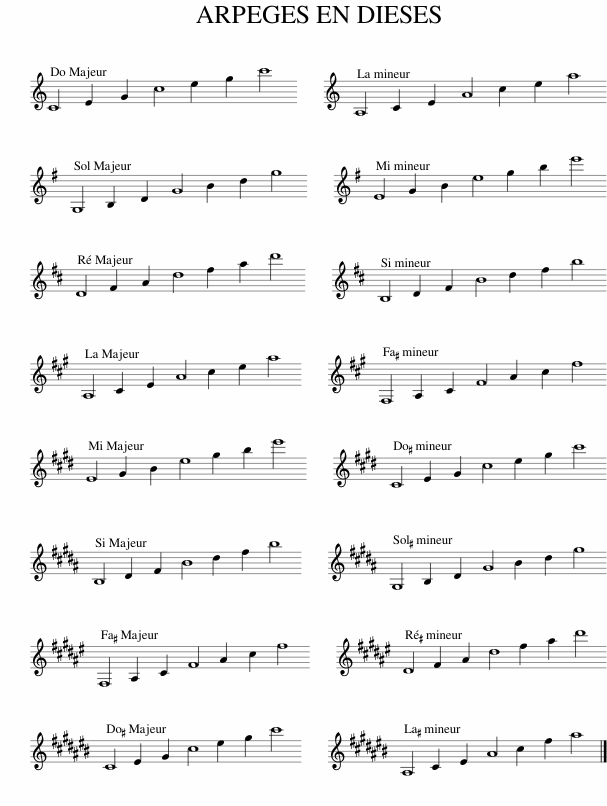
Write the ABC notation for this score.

X:1
L:1/8
M:4/4
I:linebreak $
K:C
V:1 treble
V:1
 C2 E2 G2 c2 e2 g2 c'2 | A,2 C2 E2 A2 c2 e2 a2 |$[K:G] G,2 B,2 D2 G2 B2 d2 g2 | E2 G2 B2 e2 g2 b2 e'2 |$[K:D] D2 F2 A2 d2 f2 a2 d'2 | %5
 B,2 D2 F2 B2 d2 f2 b2 |$[K:A] A,2 C2 E2 A2 c2 e2 a2 | F,2 A,2 C2 F2 A2 c2 f2 |$[K:E] E2 G2 B2 e2 g2 b2 e'2 | C2 E2 G2 c2 e2 g2 c'2 |$ %10
[K:B] B,2 D2 F2 B2 d2 f2 b2 | G,2 B,2 D2 G2 B2 d2 g2 |$[K:F#] F,2 A,2 C2 F2 A2 c2 f2 | D2 F2 A2 d2 f2 a2 d'2 |$[K:C#] C2 E2 G2 c2 e2 g2 c'2 | %15
 A,2 C2 E2 A2 c2 f2 a2 |] %16
